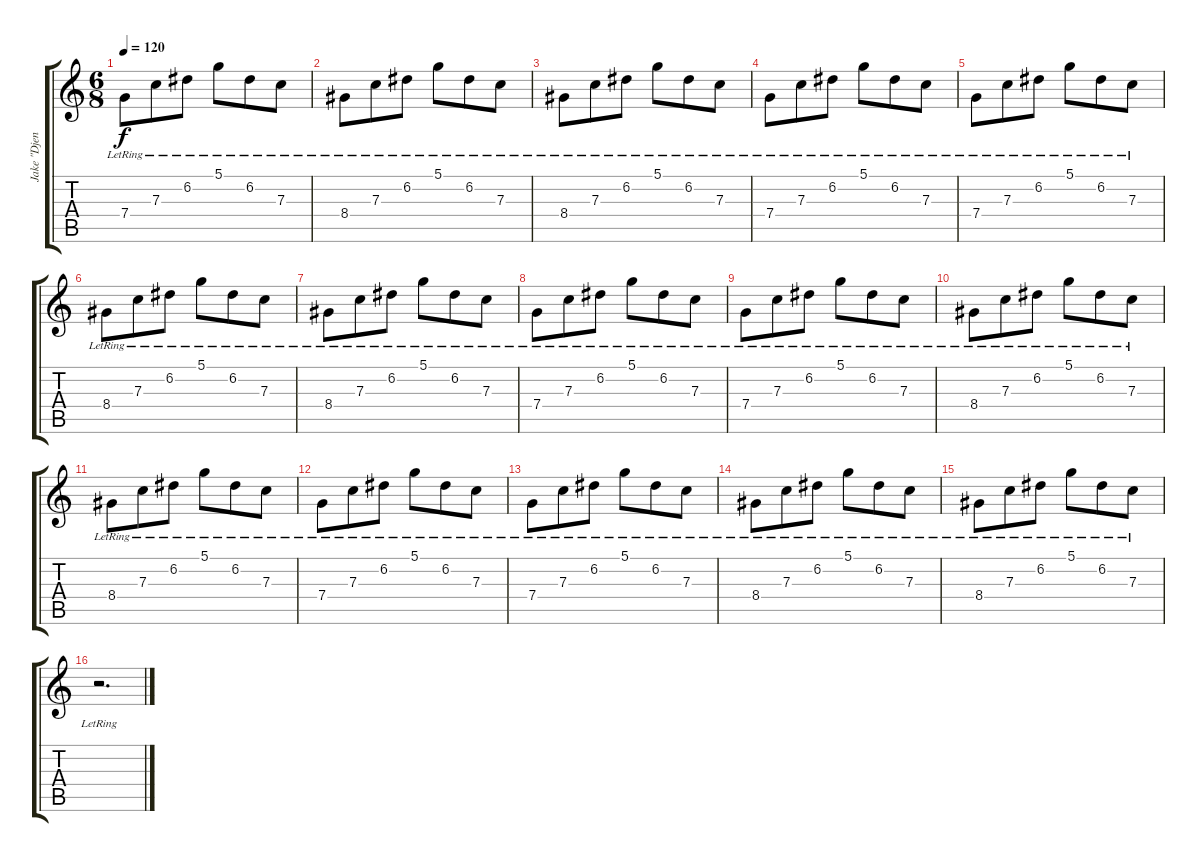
\track ("Jake \"Djent Reznor\" Bowen" "Jake \"Djen") {instrument distortionguitar}
\staff {score tabs}
\tuning (D4 A3 F3 C3 G2 C2) {hide}
\ts (6 8)
\tempo 120
\clef g2
\ks c
7.4{lr}.8{dy f} 7.3{lr}.8 6.2{lr}.8 5.1{lr}.8 6.2{lr}.8 7.3{lr}.8 |
8.4{lr}.8 7.3{lr}.8 6.2{lr}.8 5.1{lr}.8 6.2{lr}.8 7.3{lr}.8 |
8.4{lr}.8 7.3{lr}.8 6.2{lr}.8 5.1{lr}.8 6.2{lr}.8 7.3{lr}.8 |
7.4{lr}.8 7.3{lr}.8 6.2{lr}.8 5.1{lr}.8 6.2{lr}.8 7.3{lr}.8 |
7.4{lr}.8 7.3{lr}.8 6.2{lr}.8 5.1{lr}.8 6.2{lr}.8 7.3{lr}.8 |
8.4{lr}.8 7.3{lr}.8 6.2{lr}.8 5.1{lr}.8 6.2{lr}.8 7.3{lr}.8 |
8.4{lr}.8 7.3{lr}.8 6.2{lr}.8 5.1{lr}.8 6.2{lr}.8 7.3{lr}.8 |
7.4{lr}.8 7.3{lr}.8 6.2{lr}.8 5.1{lr}.8 6.2{lr}.8 7.3{lr}.8 |
7.4{lr}.8 7.3{lr}.8 6.2{lr}.8 5.1{lr}.8 6.2{lr}.8 7.3{lr}.8 |
8.4{lr}.8{volume 0} 7.3{lr}.8 6.2{lr}.8 5.1{lr}.8 6.2{lr}.8 7.3{lr}.8 |
8.4{lr}.8 7.3{lr}.8 6.2{lr}.8 5.1{lr}.8 6.2{lr}.8 7.3{lr}.8 |
7.4{lr}.8 7.3{lr}.8 6.2{lr}.8 5.1{lr}.8 6.2{lr}.8 7.3{lr}.8 |
7.4{lr}.8 7.3{lr}.8 6.2{lr}.8 5.1{lr}.8 6.2{lr}.8 7.3{lr}.8 |
8.4{lr}.8 7.3{lr}.8 6.2{lr}.8 5.1{lr}.8 6.2{lr}.8 7.3{lr}.8 |
8.4{lr}.8 7.3{lr}.8 6.2{lr}.8 5.1{lr}.8 6.2{lr}.8 7.3{lr}.8 |
r.2{d}
